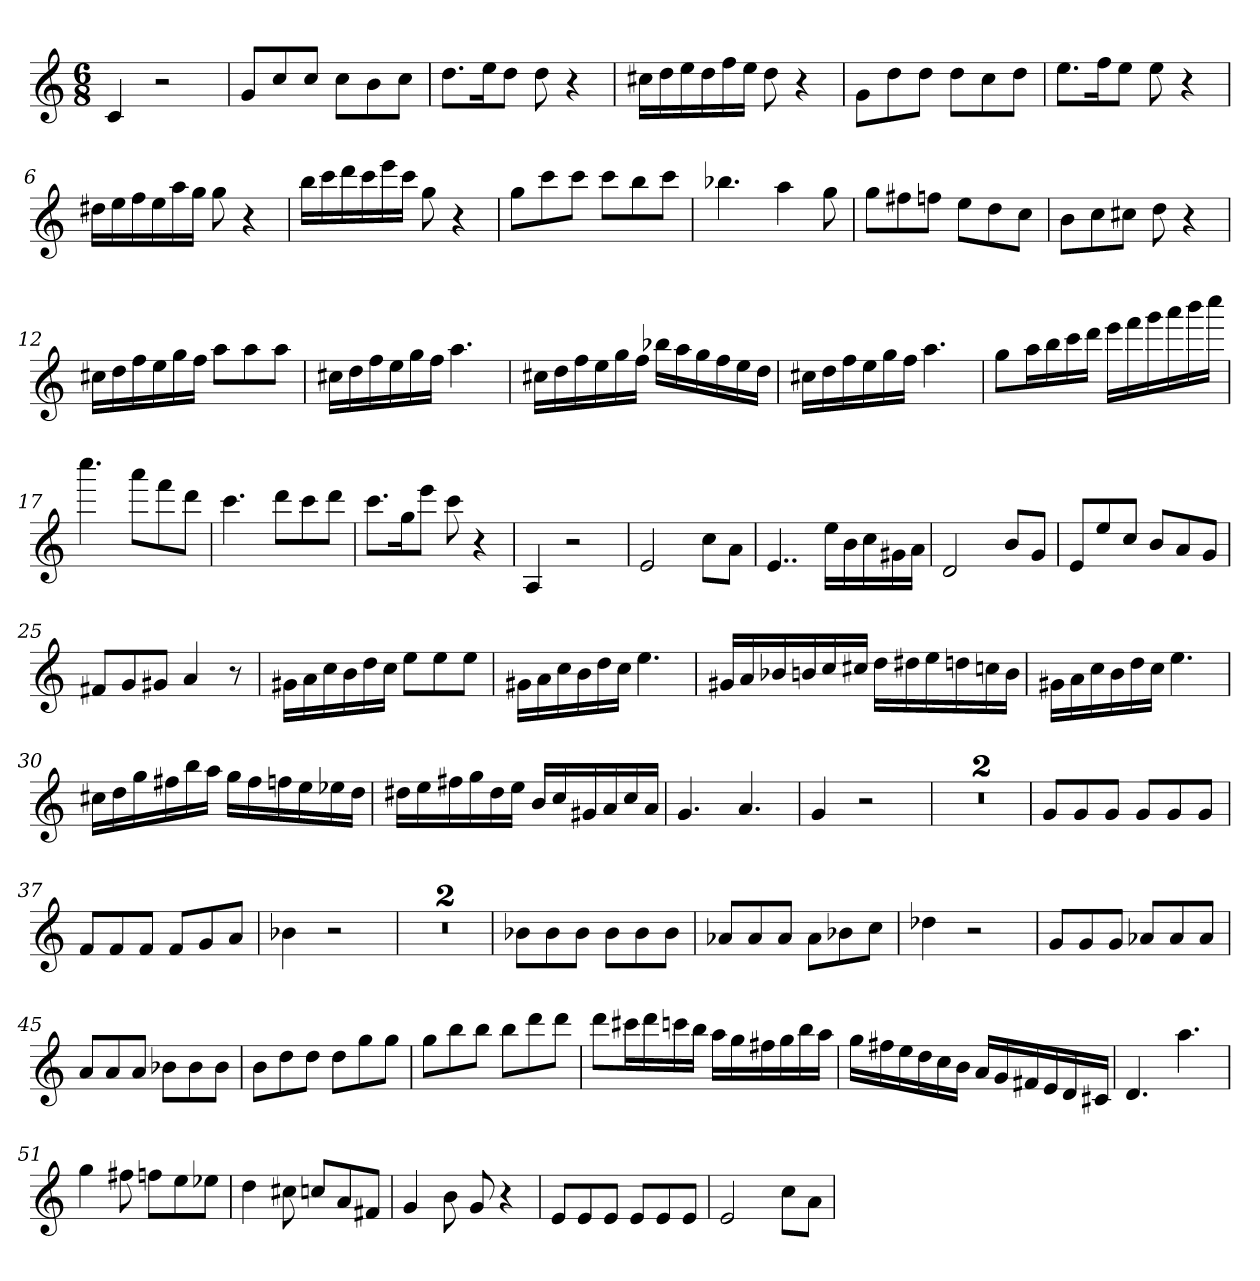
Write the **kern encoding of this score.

**kern
*part1
*staff1
*k[]
*C:
*M6/8
=
4c
2r
=1
8gL
8cc
8ccJ
8ccL
8b
8ccJ
=2
8.ddL
16eeK
8ddJ
8dd
4r
=3
16cc#XLL
16dd
16ee
16dd
16ff
16eeJJ
8dd
4r
=4
8gL
8dd
8ddJ
8ddL
8cc
8ddJ
=5
8.eeL
16ffK
8eeJ
8ee
4r
=6
16dd#XLL
16ee
16ff
16ee
16aa
16ggJJ
8gg
4r
=7
16bbLL
16ccc
16ddd
16ccc
16eee
16cccJJ
8gg
4r
=8
8ggL
8ccc
8cccJ
8cccL
8bb
8cccJ
=9
4.bb-X
4aa
8gg
=10
8ggL
8ff#X
8ffnJ
8eeL
8dd
8ccJ
=11
8bL
8cc
8cc#XJ
8dd
4r
=12
16cc#XLL
16dd
16ff
16ee
16gg
16ffJJ
8aaL
8aa
8aaJ
=13
16cc#XLL
16dd
16ff
16ee
16gg
16ffJJ
4.aa
=14
16cc#XLL
16dd
16ff
16ee
16gg
16ffJJ
16bb-XLL
16aa
16gg
16ff
16ee
16ddJJ
=15
16cc#XLL
16dd
16ff
16ee
16gg
16ffJJ
4.aa
=16
8ggL
16aaL
16bb
16ccc
16dddJJ
16eeeLL
16fff
16ggg
16aaa
16bbb
16ccccJJ
=17
4.cccc
8aaaL
8fff
8dddJ
=18
4.ccc
8dddL
8ccc
8dddJ
=19
8.cccL
16ggK
8eeeJ
8ccc
4r
=20
4A
2r
=21
2e
8ccL
8aJ
=22
4..e
16eeLL
16b
16cc
16g#X
16aJJ
=23
2d
8bL
8gJ
=24
8eL
8ee
8ccJ
8bL
8a
8gJ
=25
8f#XL
8g
8g#XJ
4a
8r
=26
16g#XLL
16a
16cc
16b
16dd
16ccJJ
8eeL
8ee
8eeJ
=27
16g#XLL
16a
16cc
16b
16dd
16ccJJ
4.ee
=28
16g#XLL
16a
16b-X
16bn
16cc
16cc#XJJ
16ddLL
16dd#X
16ee
16ddn
16ccn
16bJJ
=29
16g#XLL
16a
16cc
16b
16dd
16ccJJ
4.ee
=30
16cc#XLL
16dd
16gg
16ff#X
16bb
16aaJJ
16ggLL
16ff#
16ffn
16ee
16ee-X
16ddJJ
=31
16dd#XLL
16ee
16ff#X
16gg
16dd#
16eeJJ
16bLL
16cc
16g#X
16a
16cc
16aJJ
=32
4.g
4.a
=33
4g
2r
=34
2.r
=35
2.r
=36
8gL
8g
8gJ
8gL
8g
8gJ
=37
8fL
8f
8fJ
8fL
8g
8aJ
=38
4b-X
2r
=39
2.r
=40
2.r
=41
8b-XL
8b-
8b-J
8b-L
8b-
8b-J
=42
8a-XL
8a-
8a-J
8a-L
8b-X
8ccJ
=43
4dd-X
2r
=44
8gL
8g
8gJ
8a-XL
8a-
8a-J
=45
8aL
8a
8aJ
8b-XL
8b-
8b-J
=46
8bL
8dd
8ddJ
8ddL
8gg
8ggJ
=47
8ggL
8bb
8bbJ
8bbL
8ddd
8dddJ
=48
8dddL
16ccc#XL
16ddd
16cccn
16bbJJ
16aaLL
16gg
16ff#X
16gg
16bb
16aaJJ
=49
16ggLL
16ff#X
16ee
16dd
16cc
16bJJ
16aLL
16g
16f#X
16e
16d
16c#XJJ
=50
4.d
4.aa
=51
4gg
8ff#X
8ffnL
8ee
8ee-XJ
=52
4dd
8cc#X
8ccnL
8a
8f#XJ
=53
4g
8b
8g
4r
=54
8eL
8e
8eJ
8eL
8e
8eJ
=55
2e
8ccL
8aJ
=
*-
